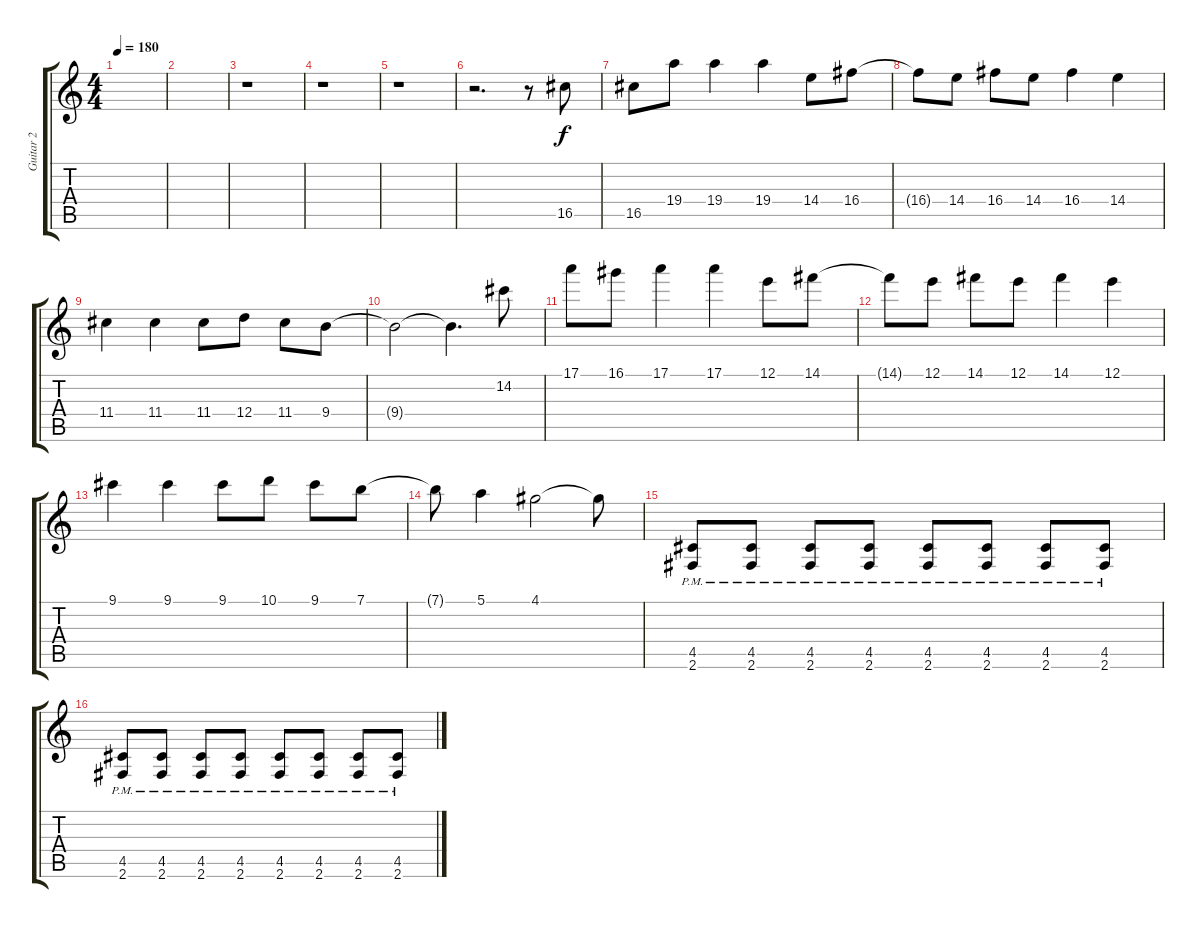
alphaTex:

\track ("Guitar 2" "Guitar 2") {instrument overdrivenguitar}
\staff {score tabs}
\tuning (E4 B3 G3 D3 A2 E2) {hide}
\ts (4 4)
\tempo 180
\clef g2
\ks c
|
|
r.1 |
r.1 |
r.1 |
r.2{d} r.8 16.5.8 |
16.5.8 19.4.8 19.4.4 19.4.4 14.4.8 16.4.8 |
16.4{t}.8 14.4.8 16.4.8 14.4.8 16.4.4 14.4.4 |
11.4.4 11.4.4 11.4.8 12.4.8 11.4.8 9.4.8 |
9.4{t}.2 9.4{t}.4{d} 14.2.8 |
17.1.8 16.1.8 17.1.4 17.1.4 12.1.8 14.1.8 |
14.1{t}.8 12.1.8 14.1.8 12.1.8 14.1.4 12.1.4 |
9.1.4 9.1.4 9.1.8 10.1.8 9.1.8 7.1.8 |
7.1{t}.8 5.1.4 4.1.2 4.1{t}.8 |
(4.5{pm} 2.6{pm}).8 (4.5{pm} 2.6{pm}).8 (4.5{pm} 2.6{pm}).8 (4.5{pm} 2.6{pm}).8 (4.5{pm} 2.6{pm}).8 (4.5{pm} 2.6{pm}).8 (4.5{pm} 2.6{pm}).8 (4.5{pm} 2.6{pm}).8 |
(4.5{pm} 2.6{pm}).8 (4.5{pm} 2.6{pm}).8 (4.5{pm} 2.6{pm}).8 (4.5{pm} 2.6{pm}).8 (4.5{pm} 2.6{pm}).8 (4.5{pm} 2.6{pm}).8 (4.5{pm} 2.6{pm}).8 (4.5{pm} 2.6{pm}).8
